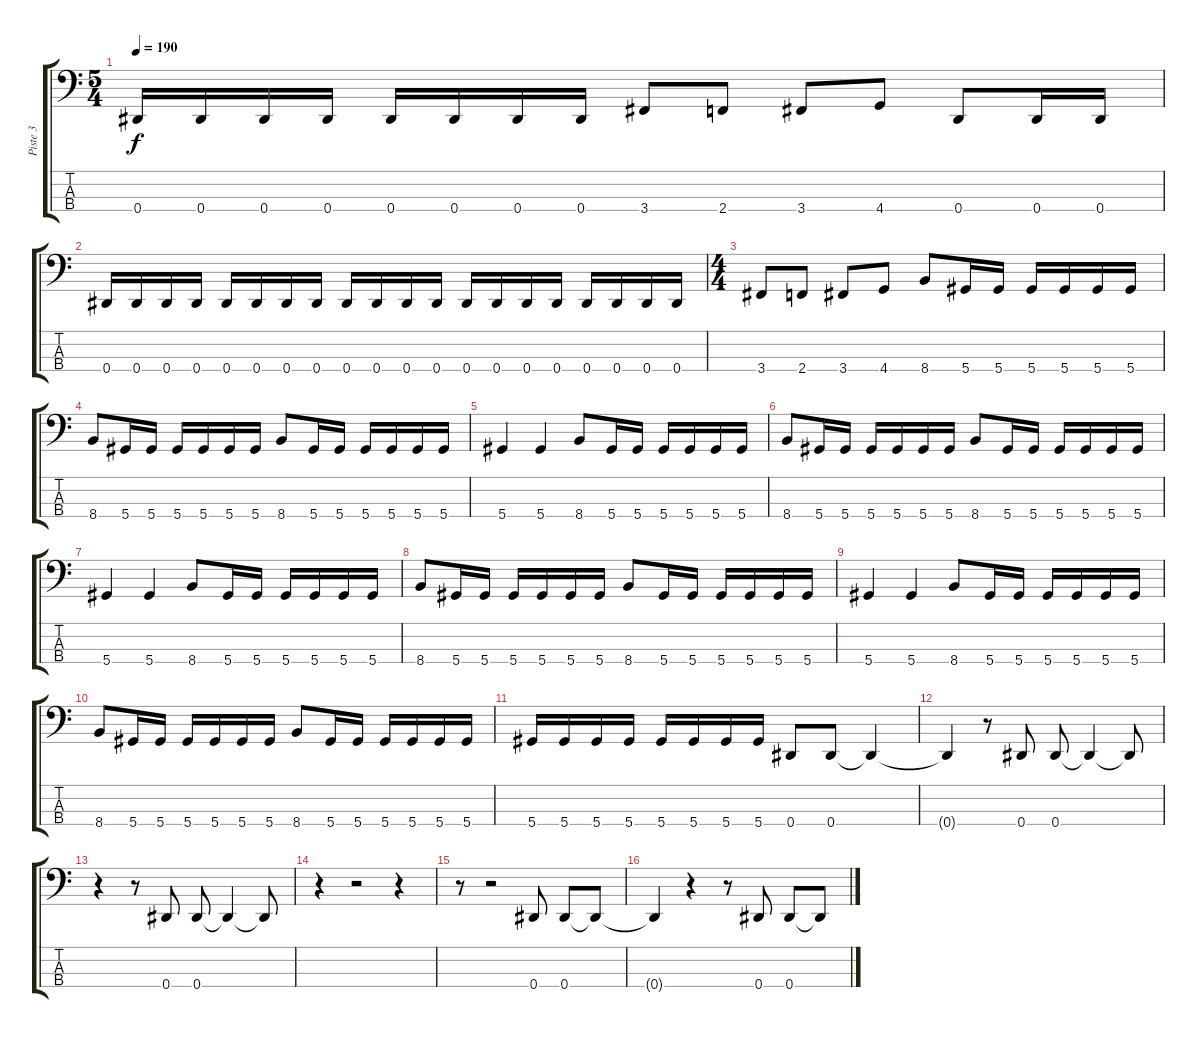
\track ("Piste 3" "Piste 3") {instrument electricbasspick}
\staff {score tabs}
\tuning (Gb2 Db2 Ab1 Eb1) {hide}
\ts (5 4)
\tempo 190
\clef f4
\ks c
0.4.16{dy f} 0.4.16 0.4.16 0.4.16 0.4.16 0.4.16 0.4.16 0.4.16 3.4.8 2.4.8 3.4.8 4.4.8 0.4.8 0.4.16 0.4.16 |
0.4.16 0.4.16 0.4.16 0.4.16 0.4.16 0.4.16 0.4.16 0.4.16 0.4.16 0.4.16 0.4.16 0.4.16 0.4.16 0.4.16 0.4.16 0.4.16 0.4.16 0.4.16 0.4.16 0.4.16 |
\ts (4 4)
3.4.8 2.4.8 3.4.8 4.4.8 8.4.8 5.4.16 5.4.16 5.4.16 5.4.16 5.4.16 5.4.16 |
8.4.8 5.4.16 5.4.16 5.4.16 5.4.16 5.4.16 5.4.16 8.4.8 5.4.16 5.4.16 5.4.16 5.4.16 5.4.16 5.4.16 |
5.4.4 5.4.4 8.4.8 5.4.16 5.4.16 5.4.16 5.4.16 5.4.16 5.4.16 |
8.4.8 5.4.16 5.4.16 5.4.16 5.4.16 5.4.16 5.4.16 8.4.8 5.4.16 5.4.16 5.4.16 5.4.16 5.4.16 5.4.16 |
5.4.4 5.4.4 8.4.8 5.4.16 5.4.16 5.4.16 5.4.16 5.4.16 5.4.16 |
8.4.8 5.4.16 5.4.16 5.4.16 5.4.16 5.4.16 5.4.16 8.4.8 5.4.16 5.4.16 5.4.16 5.4.16 5.4.16 5.4.16 |
5.4.4 5.4.4 8.4.8 5.4.16 5.4.16 5.4.16 5.4.16 5.4.16 5.4.16 |
8.4.8 5.4.16 5.4.16 5.4.16 5.4.16 5.4.16 5.4.16 8.4.8 5.4.16 5.4.16 5.4.16 5.4.16 5.4.16 5.4.16 |
5.4.16 5.4.16 5.4.16 5.4.16 5.4.16 5.4.16 5.4.16 5.4.16 0.4.8 0.4.8 0.4{t}.4 |
0.4{t}.4 r.8 0.4.8 0.4.8 0.4{t}.4 0.4{t}.8 |
r.4 r.8 0.4.8 0.4.8 0.4{t}.4 0.4{t}.8 |
r.4 r.2 r.4 |
r.8 r.2 0.4.8 0.4.8 0.4{t}.8 |
0.4{t}.4 r.4 r.8 0.4.8 0.4.8 0.4{t}.8
